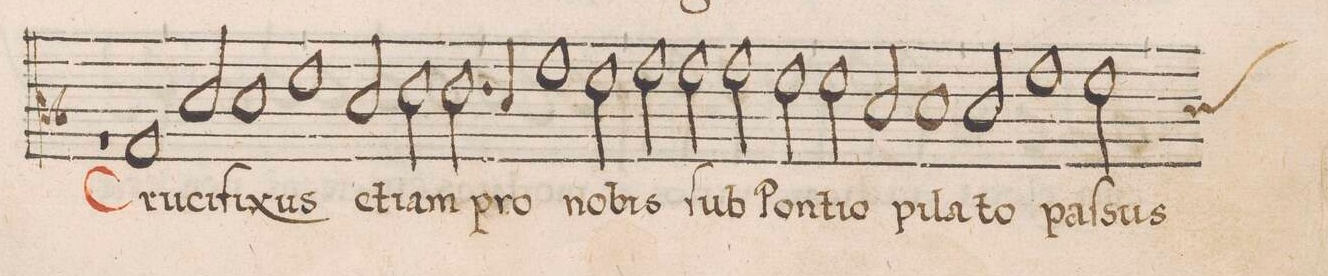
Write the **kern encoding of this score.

**kern	**text
*I"ALTVS	*
*clefC3	*
*k[b-]	*
*met(C|)	*
*M2/1	*
=80	=80
1r	.
1G/	Cru-
=81	=81
2d/	-ci-
1d\	-fi-
1f\	-xus
=82	=82
2d/	e-
2e\	-ti-
2.e\	-am
=83	=83
4d/	pro
1g\	no-
2f\	.
=84	=84
2g\	-bis
2g\	ſub
2g\	Pon-
2f\	-ti-
=85	=85
2f\	-o
2d/	pi-
1d\	-la-
=86	=86
2d/	-to
1g\	paſ-
*custos:d	*
2f\	-sus
=87	=87
*-	*-
